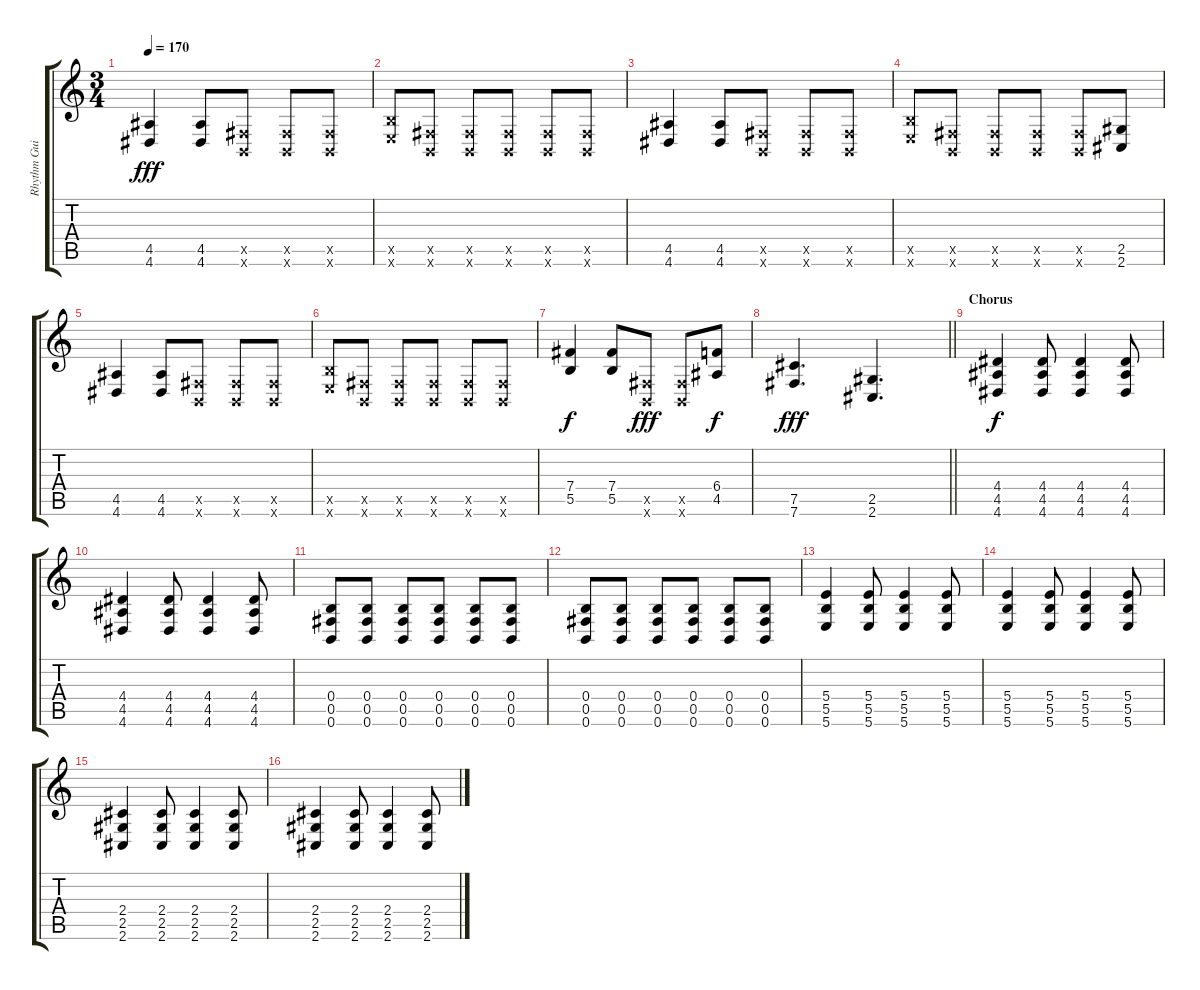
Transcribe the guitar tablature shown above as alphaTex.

\track ("Rhythm Guitar" "Rhythm Gui") {instrument distortionguitar}
\staff {score tabs}
\tuning (Db4 Ab3 E3 B2 Gb2 B1) {hide}
\ts (3 4)
\tempo 170
\clef g2
\ks c
(4.5 4.6).4{dy fff} (4.5 4.6).8 (0.5{x} 0.6{x}).8 (0.5{x} 0.6{x}).8 (0.5{x} 0.6{x}).8 |
(5.5{x} 5.6{x}).8 (0.5{x} 0.6{x}).8 (0.5{x} 0.6{x}).8 (0.5{x} 0.6{x}).8 (0.5{x} 0.6{x}).8 (0.5{x} 0.6{x}).8 |
(4.5 4.6).4 (4.5 4.6).8 (0.5{x} 0.6{x}).8 (0.5{x} 0.6{x}).8 (0.5{x} 0.6{x}).8 |
(5.5{x} 5.6{x}).8 (0.5{x} 0.6{x}).8 (0.5{x} 0.6{x}).8 (0.5{x} 0.6{x}).8 (0.5{x} 0.6{x}).8 (2.5 2.6).8 |
(4.5 4.6).4 (4.5 4.6).8 (0.5{x} 0.6{x}).8 (0.5{x} 0.6{x}).8 (0.5{x} 0.6{x}).8 |
(5.5{x} 5.6{x}).8 (0.5{x} 0.6{x}).8 (0.5{x} 0.6{x}).8 (0.5{x} 0.6{x}).8 (0.5{x} 0.6{x}).8 (0.5{x} 0.6{x}).8 |
(7.4 5.5).4{dy f} (7.4 5.5).8 (0.5{x} 0.6{x}).8{dy fff} (0.5{x} 0.6{x}).8 (6.4 4.5).8{dy f} |
\barLineRight lightlight
(7.5 7.6).4{d dy fff} (2.5 2.6).4{d} |
\section ("" "Chorus")
(4.4 4.5 4.6).4{dy f} (4.4 4.5 4.6).8 (4.4 4.5 4.6).4 (4.4 4.5 4.6).8 |
(4.4 4.5 4.6).4 (4.4 4.5 4.6).8 (4.4 4.5 4.6).4 (4.4 4.5 4.6).8 |
(0.4 0.5 0.6).8 (0.4 0.5 0.6).8 (0.4 0.5 0.6).8 (0.4 0.5 0.6).8 (0.4 0.5 0.6).8 (0.4 0.5 0.6).8 |
(0.4 0.5 0.6).8 (0.4 0.5 0.6).8 (0.4 0.5 0.6).8 (0.4 0.5 0.6).8 (0.4 0.5 0.6).8 (0.4 0.5 0.6).8 |
(5.4 5.5 5.6).4 (5.4 5.5 5.6).8 (5.4 5.5 5.6).4 (5.4 5.5 5.6).8 |
(5.4 5.5 5.6).4 (5.4 5.5 5.6).8 (5.4 5.5 5.6).4 (5.4 5.5 5.6).8 |
(2.4 2.5 2.6).4 (2.4 2.5 2.6).8 (2.4 2.5 2.6).4 (2.4 2.5 2.6).8 |
(2.4 2.5 2.6).4 (2.4 2.5 2.6).8 (2.4 2.5 2.6).4 (2.4 2.5 2.6).8
